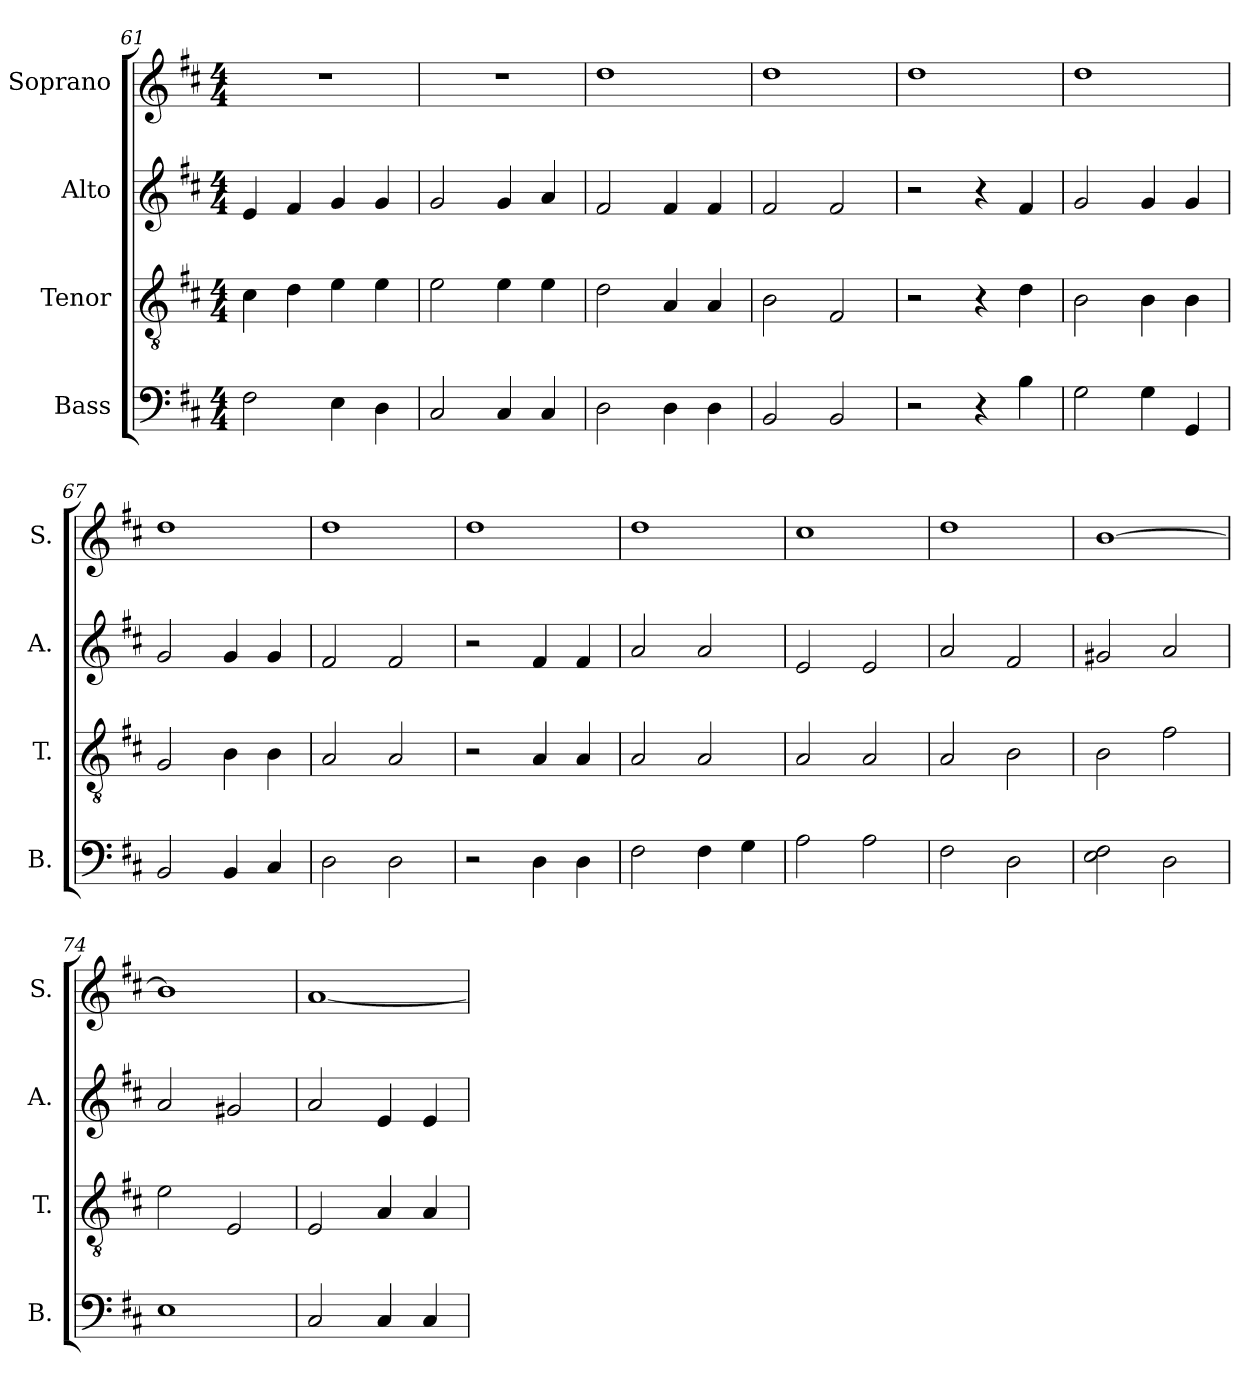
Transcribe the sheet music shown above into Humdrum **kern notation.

**kern	**kern	**kern	**kern
*part4	*part3	*part2	*part1
*staff4	*staff3	*staff2	*staff1
*I"Bass	*I"Tenor	*I"Alto	*I"Soprano
*I'B.	*I'T.	*I'A.	*I'S.
!!LO:PB:g=z
*clefF4	*clefGv2	*clefG2	*clefG2
*k[f#c#]	*k[f#c#]	*k[f#c#]	*k[f#c#]
*D:	*D:	*D:	*D:
*M4/4	*M4/4	*M4/4	*M4/4
=61	=61	=61	=61
2F#\	4c#\	4e/	1r
.	4d\	4f#/	.
4E\	4e\	4g/	.
4D\	4e\	4g/	.
=62	=62	=62	=62
2C#/	2e\	2g/	1r
4C#/	4e\	4g/	.
4C#/	4e\	4a/	.
=63	=63	=63	=63
2D\	2d\	2f#/	1dd
4D\	4A/	4f#/	.
4D\	4A/	4f#/	.
=64	=64	=64	=64
2BB/	2B\	2f#/	1dd
2BB/	2F#/	2f#/	.
=65	=65	=65	=65
2r	2r	2r	1dd
4r	4r	4r	.
4B\	4d\	4f#/	.
=66	=66	=66	=66
2G\	2B\	2g/	1dd
4G\	4B\	4g/	.
4GG/	4B\	4g/	.
=67	=67	=67	=67
2BB/	2G/	2g/	1dd
4BB/	4B\	4g/	.
4C#/	4B\	4g/	.
=68	=68	=68	=68
2D\	2A/	2f#/	1dd
2D\	2A/	2f#/	.
=69	=69	=69	=69
2r	2r	2r	1dd
4D\	4A/	4f#/	.
4D\	4A/	4f#/	.
=70	=70	=70	=70
2F#\	2A/	2a/	1dd
4F#\	2A/	2a/	.
4G\	.	.	.
!!LO:PB:g=z
=71	=71	=71	=71
2A\	2A/	2e/	1cc#
2A\	2A/	2e/	.
!!LO:PB:g=z
=72	=72	=72	=72
2F#\	2A/	2a/	1dd
2D\	2B\	2f#/	.
=73	=73	=73	=73
2E\ 2F#\	2B\	2g#X/	[1b
2D\	2f#\	2a/	.
=74	=74	=74	=74
1E	2e\	2a/	1b]
.	2E/	2g#X/	.
=75	=75	=75	=75
2C#/	2E/	2a/	[1a
4C#/	4A/	4e/	.
4C#/	4A/	4e/	.
=	=	=	=
*-	*-	*-	*-
